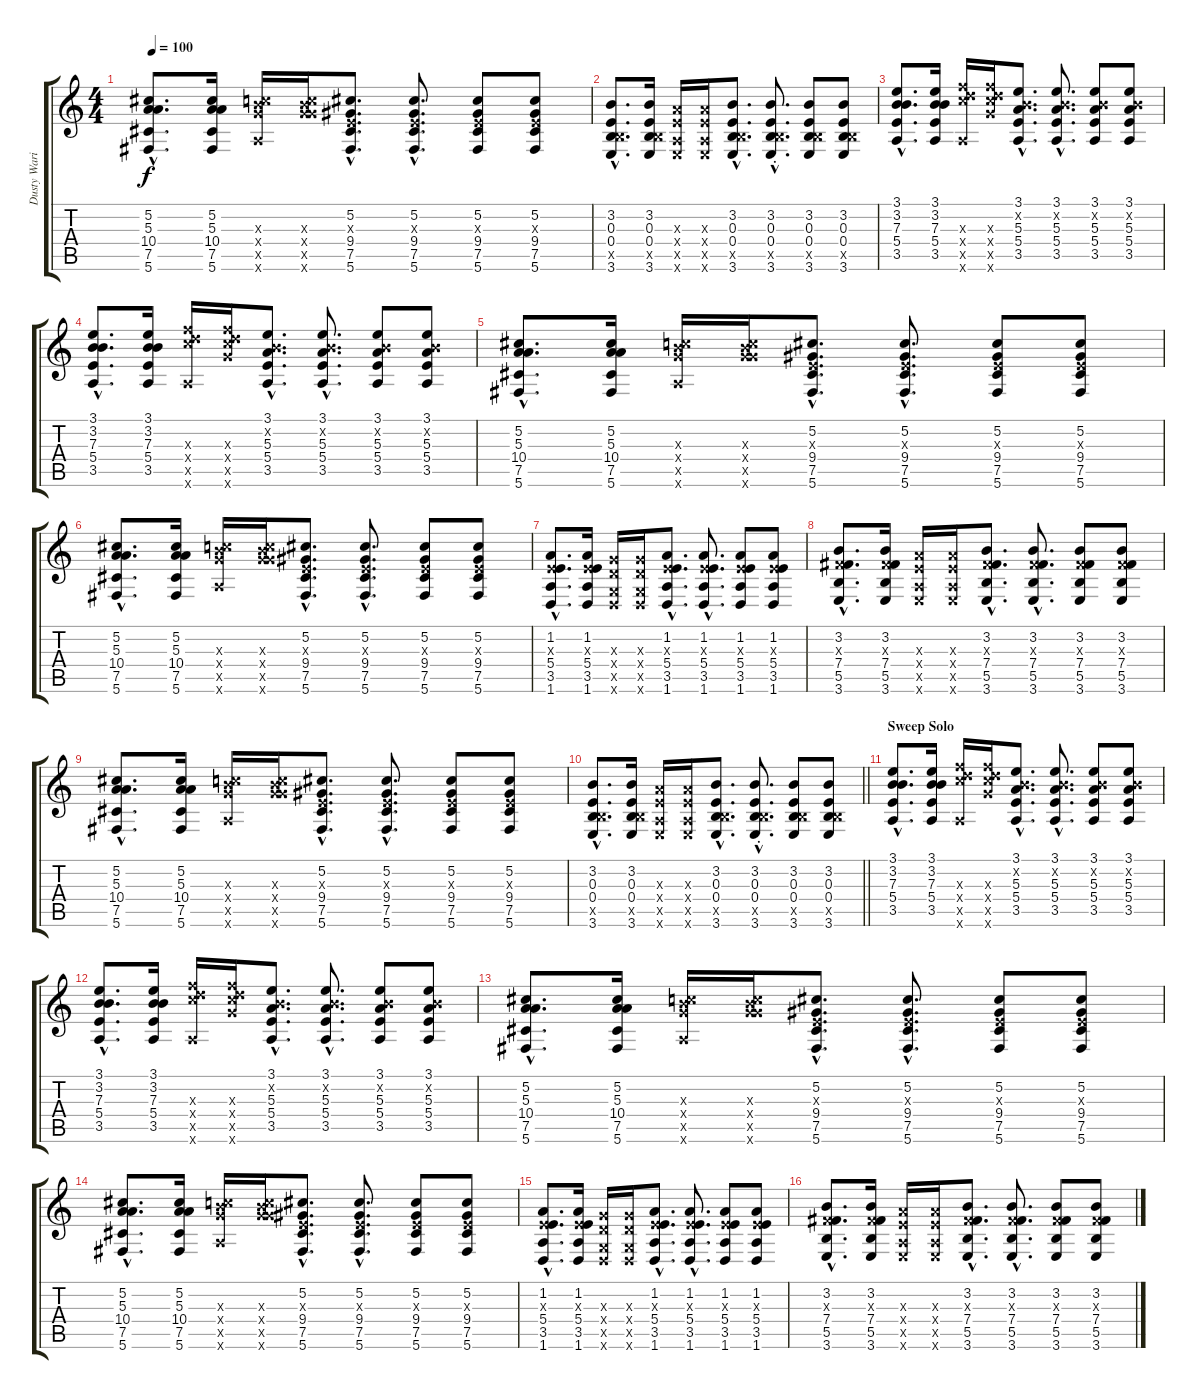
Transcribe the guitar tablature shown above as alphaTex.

\track ("Dusty Waring" "Dusty Wari") {instrument overdrivenguitar}
\staff {score tabs}
\tuning (Db4 Ab3 E3 B2 Gb2 Db2) {hide}
\ts (4 4)
\tempo 100
\clef g2
\ks c
(5.2{hac} 5.3{hac} 10.4{hac} 7.5{hac} 5.6{hac}).8{d dy f} (5.2 5.3 10.4 7.5 5.6).16 (7.3{x} 8.4{x} 18.5{x} 8.6{x}).16 (7.3{x} 8.4{x} 18.5{x} 18.6{x}).16 (5.2{hac} 0.3{hac x} 9.4{hac} 7.5{hac} 5.6{hac}).8{d} (5.2{hac} 0.3{hac x} 9.4{hac} 7.5{hac} 5.6{hac}).8{d} (5.2 0.3{x} 9.4 7.5 5.6).8 (5.2 0.3{x} 9.4 7.5 5.6).8 |
(3.2{hac} 0.3{hac} 0.4{hac} 5.5{hac x} 3.6{hac}).8{d} (3.2 0.3 0.4 5.5{x} 3.6).16 (5.3{x} 5.4{x} 3.5{x} 3.6{x}).16 (5.3{x} 5.4{x} 3.5{x} 3.6{x}).16 (3.2{hac} 0.3{hac} 0.4{hac} 5.5{hac x} 3.6{hac}).8{d} (3.2{hac st} 0.3{hac st} 0.4{hac st} 5.5{hac x} 3.6{hac st}).8{d} (3.2 0.3 0.4 5.5{x} 3.6).8 (3.2 0.3 0.4 5.5{x} 3.6).8 |
(3.1{hac} 3.2{hac} 7.3{hac} 5.4{hac} 3.5{hac}).8{d} (3.1 3.2 7.3 5.4 3.5).16 (10.3{x} 18.4{x} 18.5{x} 8.6{x}).16 (10.3{x} 18.4{x} 18.5{x} 18.6{x}).16 (3.1{hac} 3.2{hac x} 5.3{hac} 5.4{hac} 3.5{hac}).8{d} (3.1{hac} 3.2{hac x} 5.3{hac} 5.4{hac} 3.5{hac}).8{d} (3.1 3.2{x} 5.3 5.4 3.5).8 (3.1 3.2{x} 5.3 5.4 3.5).8 |
(3.1{hac} 3.2{hac} 7.3{hac} 5.4{hac} 3.5{hac}).8{d} (3.1 3.2 7.3 5.4 3.5).16 (10.3{x} 18.4{x} 18.5{x} 8.6{x}).16 (10.3{x} 18.4{x} 18.5{x} 18.6{x}).16 (3.1{hac} 3.2{hac x} 5.3{hac} 5.4{hac} 3.5{hac}).8{d} (3.1{hac} 3.2{hac x} 5.3{hac} 5.4{hac} 3.5{hac}).8{d} (3.1 3.2{x} 5.3 5.4 3.5).8 (3.1 3.2{x} 5.3 5.4 3.5).8 |
(5.2{hac} 5.3{hac} 10.4{hac} 7.5{hac} 5.6{hac}).8{d} (5.2 5.3 10.4 7.5 5.6).16 (7.3{x} 8.4{x} 18.5{x} 8.6{x}).16 (7.3{x} 8.4{x} 18.5{x} 18.6{x}).16 (5.2{hac} 0.3{hac x} 9.4{hac} 7.5{hac} 5.6{hac}).8{d} (5.2{hac} 0.3{hac x} 9.4{hac} 7.5{hac} 5.6{hac}).8{d} (5.2 0.3{x} 9.4 7.5 5.6).8 (5.2 0.3{x} 9.4 7.5 5.6).8 |
(5.2{hac} 5.3{hac} 10.4{hac} 7.5{hac} 5.6{hac}).8{d} (5.2 5.3 10.4 7.5 5.6).16 (7.3{x} 8.4{x} 18.5{x} 8.6{x}).16 (7.3{x} 8.4{x} 18.5{x} 18.6{x}).16 (5.2{hac} 0.3{hac x} 9.4{hac} 7.5{hac} 5.6{hac}).8{d} (5.2{hac} 0.3{hac x} 9.4{hac} 7.5{hac} 5.6{hac}).8{d} (5.2 0.3{x} 9.4 7.5 5.6).8 (5.2 0.3{x} 9.4 7.5 5.6).8 |
(1.2{hac} 0.3{hac x} 5.4{hac} 3.5{hac} 1.6{hac}).8{d} (1.2 0.3{x} 5.4 3.5 1.6).16 (3.3{x} 3.4{x} 1.5{x} 1.6{x}).16 (3.3{x} 3.4{x} 1.5{x} 1.6{x}).16 (1.2{hac} 0.3{hac x} 5.4{hac} 3.5{hac} 1.6{hac}).8{d} (1.2{hac} 0.3{hac x} 5.4{hac} 3.5{hac} 1.6{hac}).8{d} (1.2 0.3{x} 5.4 3.5 1.6).8 (1.2 0.3{x} 5.4 3.5 1.6).8 |
(3.2{hac} 2.3{hac x} 7.4{hac} 5.5{hac} 3.6{hac}).8{d} (3.2 2.3{x} 7.4 5.5 3.6).16 (5.3{x} 5.4{x} 3.5{x} 3.6{x}).16 (5.3{x} 5.4{x} 3.5{x} 3.6{x}).16 (3.2{hac} 2.3{hac x} 7.4{hac} 5.5{hac} 3.6{hac}).8{d} (3.2{hac} 2.3{hac x} 7.4{hac} 5.5{hac} 3.6{hac}).8{d} (3.2 2.3{x} 7.4 5.5 3.6).8 (3.2 2.3{x} 7.4 5.5 3.6).8 |
(5.2{hac} 5.3{hac} 10.4{hac} 7.5{hac} 5.6{hac}).8{d} (5.2 5.3 10.4 7.5 5.6).16 (7.3{x} 8.4{x} 18.5{x} 8.6{x}).16 (7.3{x} 8.4{x} 18.5{x} 18.6{x}).16 (5.2{hac} 0.3{hac x} 9.4{hac} 7.5{hac} 5.6{hac}).8{d} (5.2{hac} 0.3{hac x} 9.4{hac} 7.5{hac} 5.6{hac}).8{d} (5.2 0.3{x} 9.4 7.5 5.6).8 (5.2 0.3{x} 9.4 7.5 5.6).8 |
\barLineRight lightlight
(3.2{hac} 0.3{hac} 0.4{hac} 5.5{hac x} 3.6{hac}).8{d} (3.2 0.3 0.4 5.5{x} 3.6).16 (5.3{x} 5.4{x} 3.5{x} 3.6{x}).16 (5.3{x} 5.4{x} 3.5{x} 3.6{x}).16 (3.2{hac} 0.3{hac} 0.4{hac} 5.5{hac x} 3.6{hac}).8{d} (3.2{hac st} 0.3{hac st} 0.4{hac st} 5.5{hac x} 3.6{hac st}).8{d} (3.2 0.3 0.4 5.5{x} 3.6).8 (3.2 0.3 0.4 5.5{x} 3.6).8 |
\section ("" "Sweep Solo")
(3.1{hac} 3.2{hac} 7.3{hac} 5.4{hac} 3.5{hac}).8{d} (3.1 3.2 7.3 5.4 3.5).16 (10.3{x} 18.4{x} 18.5{x} 8.6{x}).16 (10.3{x} 18.4{x} 18.5{x} 18.6{x}).16 (3.1{hac} 3.2{hac x} 5.3{hac} 5.4{hac} 3.5{hac}).8{d} (3.1{hac} 3.2{hac x} 5.3{hac} 5.4{hac} 3.5{hac}).8{d} (3.1 3.2{x} 5.3 5.4 3.5).8 (3.1 3.2{x} 5.3 5.4 3.5).8 |
(3.1{hac} 3.2{hac} 7.3{hac} 5.4{hac} 3.5{hac}).8{d} (3.1 3.2 7.3 5.4 3.5).16 (10.3{x} 18.4{x} 18.5{x} 8.6{x}).16 (10.3{x} 18.4{x} 18.5{x} 18.6{x}).16 (3.1{hac} 3.2{hac x} 5.3{hac} 5.4{hac} 3.5{hac}).8{d} (3.1{hac} 3.2{hac x} 5.3{hac} 5.4{hac} 3.5{hac}).8{d} (3.1 3.2{x} 5.3 5.4 3.5).8 (3.1 3.2{x} 5.3 5.4 3.5).8 |
(5.2{hac} 5.3{hac} 10.4{hac} 7.5{hac} 5.6{hac}).8{d} (5.2 5.3 10.4 7.5 5.6).16 (7.3{x} 8.4{x} 18.5{x} 8.6{x}).16 (7.3{x} 8.4{x} 18.5{x} 18.6{x}).16 (5.2{hac} 0.3{hac x} 9.4{hac} 7.5{hac} 5.6{hac}).8{d} (5.2{hac} 0.3{hac x} 9.4{hac} 7.5{hac} 5.6{hac}).8{d} (5.2 0.3{x} 9.4 7.5 5.6).8 (5.2 0.3{x} 9.4 7.5 5.6).8 |
(5.2{hac} 5.3{hac} 10.4{hac} 7.5{hac} 5.6{hac}).8{d} (5.2 5.3 10.4 7.5 5.6).16 (7.3{x} 8.4{x} 18.5{x} 8.6{x}).16 (7.3{x} 8.4{x} 18.5{x} 18.6{x}).16 (5.2{hac} 0.3{hac x} 9.4{hac} 7.5{hac} 5.6{hac}).8{d} (5.2{hac} 0.3{hac x} 9.4{hac} 7.5{hac} 5.6{hac}).8{d} (5.2 0.3{x} 9.4 7.5 5.6).8 (5.2 0.3{x} 9.4 7.5 5.6).8 |
(1.2{hac} 0.3{hac x} 5.4{hac} 3.5{hac} 1.6{hac}).8{d} (1.2 0.3{x} 5.4 3.5 1.6).16 (3.3{x} 3.4{x} 1.5{x} 1.6{x}).16 (3.3{x} 3.4{x} 1.5{x} 1.6{x}).16 (1.2{hac} 0.3{hac x} 5.4{hac} 3.5{hac} 1.6{hac}).8{d} (1.2{hac} 0.3{hac x} 5.4{hac} 3.5{hac} 1.6{hac}).8{d} (1.2 0.3{x} 5.4 3.5 1.6).8 (1.2 0.3{x} 5.4 3.5 1.6).8 |
(3.2{hac} 2.3{hac x} 7.4{hac} 5.5{hac} 3.6{hac}).8{d} (3.2 2.3{x} 7.4 5.5 3.6).16 (5.3{x} 5.4{x} 3.5{x} 3.6{x}).16 (5.3{x} 5.4{x} 3.5{x} 3.6{x}).16 (3.2{hac} 2.3{hac x} 7.4{hac} 5.5{hac} 3.6{hac}).8{d} (3.2{hac} 2.3{hac x} 7.4{hac} 5.5{hac} 3.6{hac}).8{d} (3.2 2.3{x} 7.4 5.5 3.6).8 (3.2 2.3{x} 7.4 5.5 3.6).8
